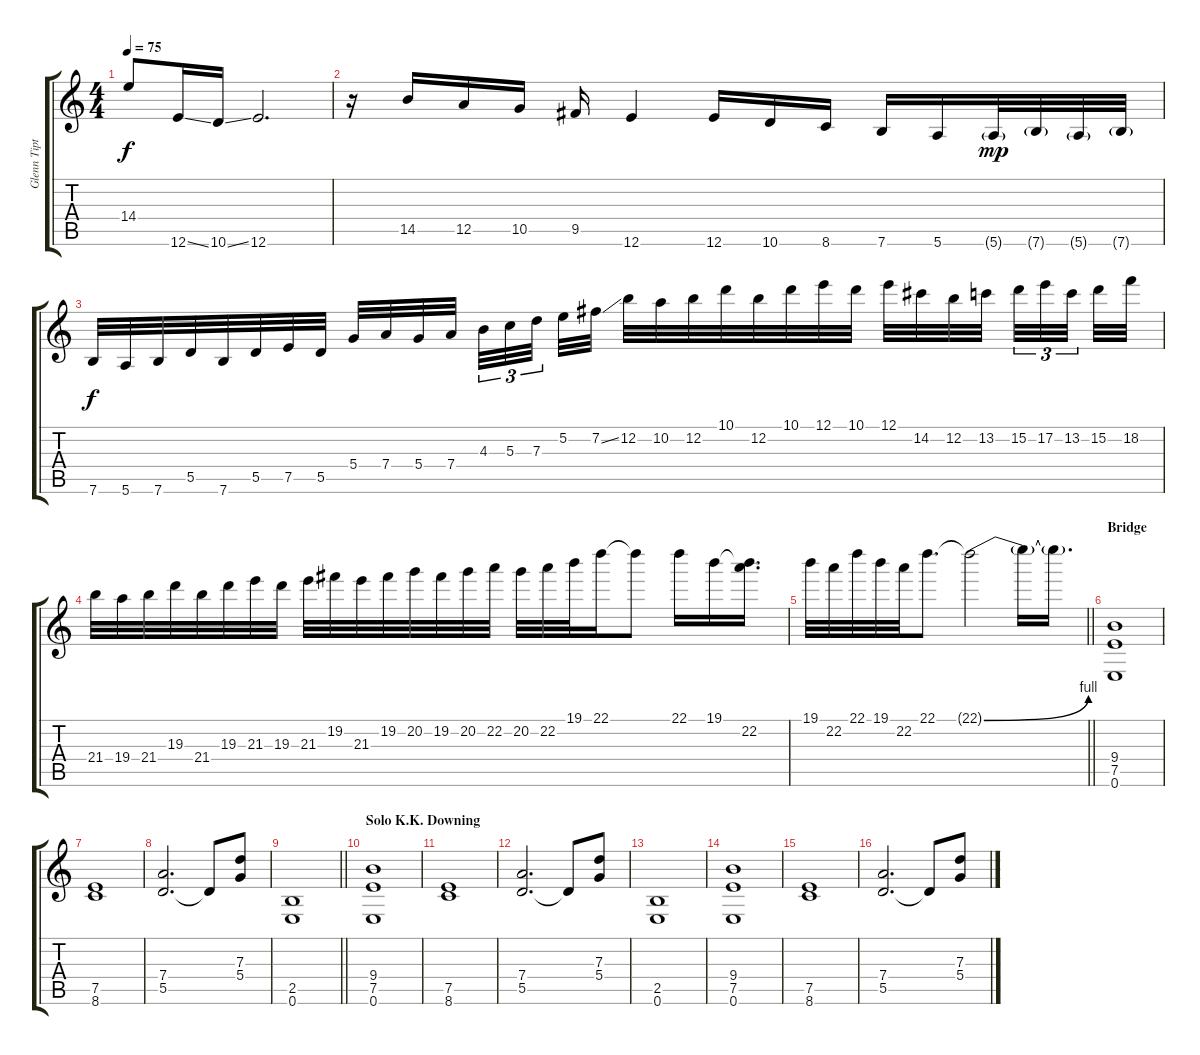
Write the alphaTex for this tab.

\track ("Glenn Tipton" "Glenn Tipt") {instrument distortionguitar}
\staff {score tabs}
\tuning (E4 B3 G3 D3 A2 E2) {hide}
\ts (4 4)
\tempo 75
\clef g2
\ks c
14.4.8{dy f} 12.6{ss}.16 10.6{ss}.16 12.6.2{d} |
r.16 14.5.16 12.5.16 10.5.16 9.5.16 12.6.4 12.6.16 10.6.16 8.6.16 7.6.16 5.6.16 5.6{g}.32{dy mp} 7.6{g}.32 5.6{g}.32 7.6{g}.32 |
7.6.32{dy f} 5.6.32 7.6.32 5.5.32 7.6.32 5.5.32 7.5.32 5.5.32 5.4.32 7.4.32 5.4.32 7.4.32{beam splitsecondary} 4.3.32{tu (3 2)} 5.3.32{tu (3 2)} 7.3.32{tu (3 2) beam splitsecondary} 5.2.32 7.2{ss}.32 12.2.32 10.2.32 12.2.32 10.1.32 12.2.32 10.1.32 12.1.32 10.1.32 12.1.32 14.2.32 12.2.32 13.2.32{beam splitsecondary} 15.2.32{tu (3 2)} 17.2.32{tu (3 2)} 13.2.32{tu (3 2) beam splitsecondary} 15.2.32 18.2.32 |
21.4.32 19.4.32 21.4.32 19.3.32 21.4.32 19.3.32 21.3.32 19.3.32 21.3.32 19.2.32 21.3.32 19.2.32 20.2.32 19.2.32 20.2.32 22.2.32 20.2.32 22.2.32 19.1.32 22.1.16 22.1{t}.8 22.1.16 19.1.16 (19.1{t} 22.2).16{d} |
\barLineRight lightlight
19.1.32 22.2.32 22.1.32 19.1.32 22.2.32 22.1.8{d} 22.1{be (bend 0 0 60 4) t}.2 22.1{t}.16 22.1{t}.16{d} |
\section ("" "Bridge")
(9.4 7.5 0.6).1{balance 12 instrument distortionguitar} |
(7.5 8.6).1 |
(7.4 5.5).2{d} 5.5{t}.8 (7.3 5.4).8 |
\barLineRight lightlight
(2.5 0.6).1 |
\section ("" "Solo K.K. Downing")
(9.4 7.5 0.6).1{balance 12 instrument distortionguitar} |
(7.5 8.6).1 |
(7.4 5.5).2{d} 5.5{t}.8 (7.3 5.4).8 |
(2.5 0.6).1 |
(9.4 7.5 0.6).1{balance 12 instrument distortionguitar} |
(7.5 8.6).1 |
(7.4 5.5).2{d} 5.5{t}.8 (7.3 5.4).8
